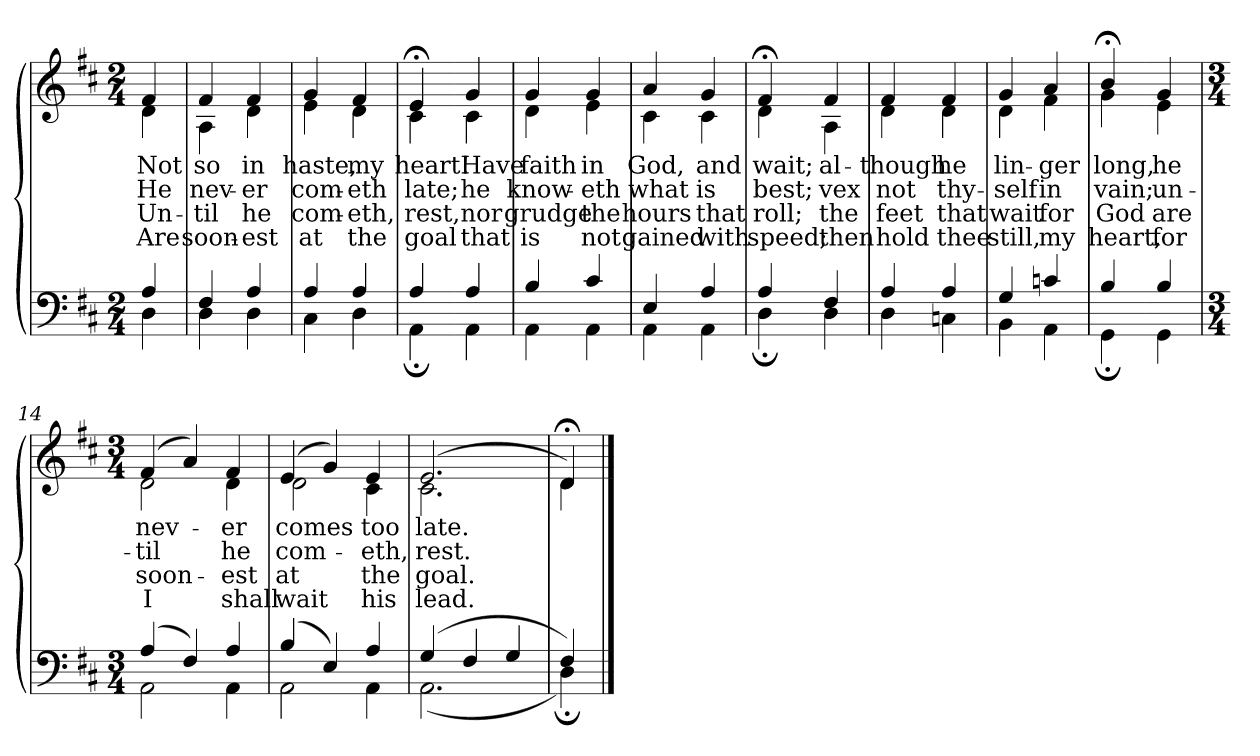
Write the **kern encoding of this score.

**kern	**kern	**text	**text	**text	**text
*part2	*part1	*part1	*part1	*part1	*part1
*staff2	*staff1	*staff1	*staff1	*staff1	*staff1
*clefF4	*clefG2	*	*	*	*
*k[f#c#]	*k[f#c#]	*	*	*	*
*M2/4	*M2/4	*	*	*	*
=1	=1	=1	=1	=1	=1
*^	*	*	*	*	*
!	!	!LO:TX:b:i:t=Verse	!	!	!	!
!	!	!	!LO:LY:b	!LO:LY:b	!LO:LY:b	!LO:LY:b
*	*	*^	*	*	*	*
4A/	4D\	4f#/	4d\	Not	He	Un-	Are
=2	=2	=2	=2	=2	=2	=2	=2
!	!	!	!	!LO:LY:b	!LO:LY:b	!LO:LY:b	!LO:LY:b
4F#/	4D\	4f#/	4A\	so	nev-	-til	soon-
!	!	!	!	!LO:LY:b	!LO:LY:b	!LO:LY:b	!LO:LY:b
4A/	4D\	4f#/	4d\	in	-er	he	-est
=3	=3	=3	=3	=3	=3	=3	=3
!	!	!	!	!LO:LY:b	!LO:LY:b	!LO:LY:b	!LO:LY:b
4A/	4C#\	4g/	4e\	haste,	com-	com-	at
!	!	!	!	!LO:LY:b	!LO:LY:b	!LO:LY:b	!LO:LY:b
4A/	4D\	4f#/	4d\	my	-eth	-eth,	the
=4	=4	=4	=4	=4	=4	=4	=4
!	!	!	!	!LO:LY:b	!LO:LY:b	!LO:LY:b	!LO:LY:b
4A/	4AA;\	4e;</	4c#\	heart!	late;	rest,	goal
!!LO:LB:g=z	!!
=5-	=5-	=5-	=5-	=5-	=5-	=5-	=5-
!	!	!	!	!LO:LY:b	!LO:LY:b	!LO:LY:b	!LO:LY:b
4A/	4AA\	4g/	4c#\	Have	he	nor	that
=6	=6	=6	=6	=6	=6	=6	=6
!	!	!	!	!LO:LY:b	!LO:LY:b	!LO:LY:b	!LO:LY:b
4B/	4AA\	4g/	4d\	faith	know-	grudge	is
!	!	!	!	!LO:LY:b	!LO:LY:b	!LO:LY:b	!LO:LY:b
4c#/	4AA\	4g/	4e\	in	-eth	the	not
=7	=7	=7	=7	=7	=7	=7	=7
!	!	!	!	!LO:LY:b	!LO:LY:b	!LO:LY:b	!LO:LY:b
4E/	4AA\	4a/	4c#\	God,	what	hours	gained
!	!	!	!	!LO:LY:b	!LO:LY:b	!LO:LY:b	!LO:LY:b
4A/	4AA\	4g/	4c#\	and	is	that	with
=8	=8	=8	=8	=8	=8	=8	=8
!	!	!	!	!LO:LY:b	!LO:LY:b	!LO:LY:b	!LO:LY:b
4A/	4D;\	4f#;</	4d\	wait;	best;	roll;	speed;
!!LO:LB:g=z	!!
=9-	=9-	=9-	=9-	=9-	=9-	=9-	=9-
!	!	!	!	!LO:LY:b	!LO:LY:b	!LO:LY:b	!LO:LY:b
4F#/	4D\	4f#/	4A\	al-	vex	the	then
=10	=10	=10	=10	=10	=10	=10	=10
!	!	!	!	!LO:LY:b	!LO:LY:b	!LO:LY:b	!LO:LY:b
4A/	4D\	4f#/	4d\	-though	not	feet	hold
!	!	!	!	!LO:LY:b	!LO:LY:b	!LO:LY:b	!LO:LY:b
4A/	4Cn\	4f#/	4d\	he	thy-	that	thee
=11	=11	=11	=11	=11	=11	=11	=11
!	!	!	!	!LO:LY:b	!LO:LY:b	!LO:LY:b	!LO:LY:b
4G/	4BB\	4g/	4d\	lin-	-self	wait	still,
!	!	!	!	!LO:LY:b	!LO:LY:b	!LO:LY:b	!LO:LY:b
4cn/	4AA\	4a/	4f#\	-ger	in	for	my
=12	=12	=12	=12	=12	=12	=12	=12
!	!	!	!	!LO:LY:b	!LO:LY:b	!LO:LY:b	!LO:LY:b
4B/	4GG;\	4b;</	4g\	long,	vain;	God	heart,
!!LO:LB:g=z	!!
=13-	=13-	=13-	=13-	=13-	=13-	=13-	=13-
!	!	!	!	!LO:LY:b	!LO:LY:b	!LO:LY:b	!LO:LY:b
4B/	4GG\	4g/	4e\	he	un-	are	for
=14	=14	=14	=14	=14	=14	=14	=14
*M3/4	*	*M3/4	*	*	*	*	*
!	!	!	!	!LO:LY:b	!LO:LY:b	!LO:LY:b	!LO:LY:b
(>4A/	2AA\	(>4f#/	2d\	nev-	-til	soon-	I
4F#/)	.	4a/)	.	.	.	.	.
!	!	!	!	!LO:LY:b	!LO:LY:b	!LO:LY:b	!LO:LY:b
4A/	4AA\	4f#/	4d\	-er	he	-est	shall
=15	=15	=15	=15	=15	=15	=15	=15
!	!	!	!	!LO:LY:b	!LO:LY:b	!LO:LY:b	!LO:LY:b
(>4B/	2AA\	(>4e/	2d\	comes	com-	at	wait
4E/)	.	4g/)	.	.	.	.	.
!	!	!	!	!LO:LY:b	!LO:LY:b	!LO:LY:b	!LO:LY:b
4A/	4AA\	4e/	4c#\	too	-eth,	the	his
=16	=16	=16	=16	=16	=16	=16	=16
!	!	!	!	!LO:LY:b	!LO:LY:b	!LO:LY:b	!LO:LY:b
(>4G/	(<2.AA\	(>2.e/	2.c#\	late.	rest.	goal.	lead.
4F#/	.	.	.	.	.	.	.
4G/	.	.	.	.	.	.	.
=17	=17	=17	=17	=17	=17	=17	=17
4F#/)	4D;\)	4d;</)	4d\	.	.	.	.
*v	*v	*	*	*	*	*	*
*	*v	*v	*	*	*	*
==	==	==	==	==	==
*-	*-	*-	*-	*-	*-
